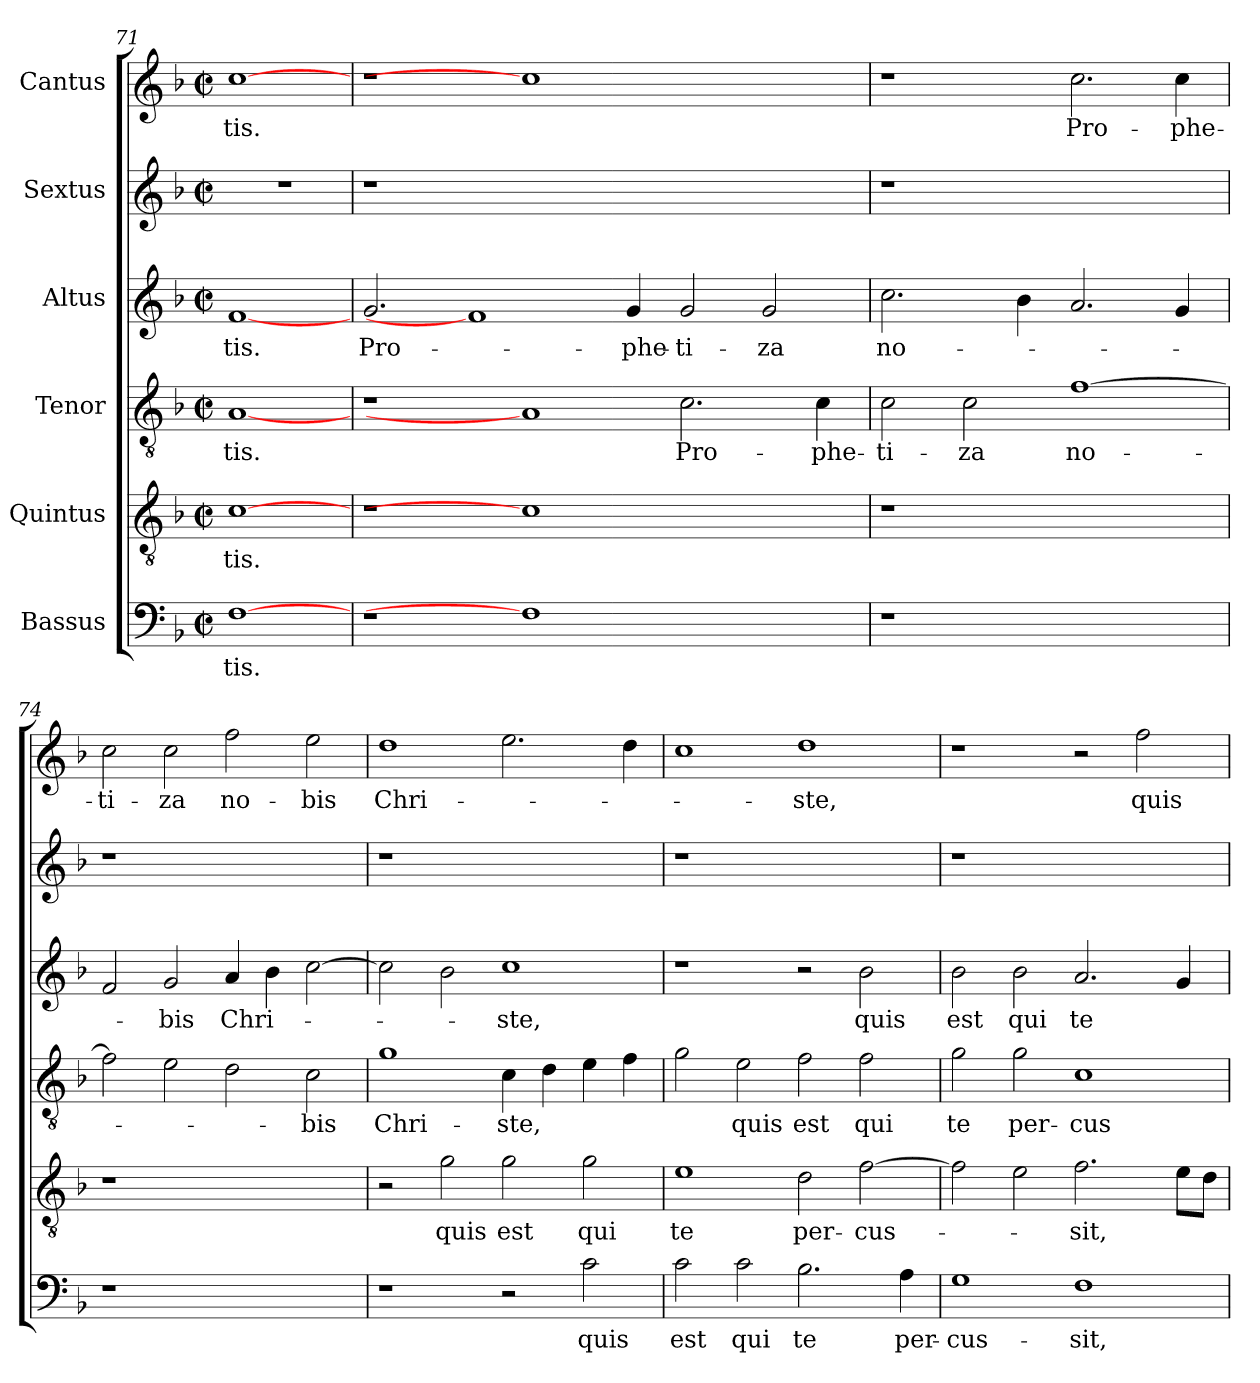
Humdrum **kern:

**kern	**text	**kern	**text	**kern	**text	**kern	**text	**kern	**kern	**text
*part6	*part6	*part5	*part5	*part4	*part4	*part3	*part3	*part2	*part1	*part1
*staff6	*staff6	*staff5	*staff5	*staff4	*staff4	*staff3	*staff3	*staff2	*staff1	*staff1
*I"Bassus	*	*I"Quintus	*	*I"Tenor	*	*I"Altus	*	*I"Sextus	*I"Cantus	*
*clefF4	*	*clefGv2	*	*clefGv2	*	*clefG2	*	*clefG2	*clefG2	*
*k[b-]	*	*k[b-]	*	*k[b-]	*	*k[b-]	*	*k[b-]	*k[b-]	*
*F:	*	*F:	*	*F:	*	*F:	*	*F:	*F:	*
*M2/2	*	*M2/2	*	*M2/2	*	*M2/2	*	*M2/2	*M2/2	*
*met(c|)	*	*met(c|)	*	*met(c|)	*	*met(c|)	*	*met(c|)	*met(c|)	*
=71	=71	=71	=71	=71	=71	=71	=71	=71	=71	=71
!	!LO:LY:b	!	!LO:LY:b	!	!LO:LY:b	!	!LO:LY:b	!	!	!LO:LY:b
[1F	-tis.	[1c	-tis.	[1A	-tis.	[1f	-tis.	1r	[1cc	-tis.
=72	=72	=72	=72	=72	=72	=72	=72	=72	=72	=72
!	!	!	!	!	!	!	!LO:LY:b	!	!	!
1r	.	1r	.	1r	.	2.g/	Pro-	1r	1r	.
.	.	.	.	.	.	1f]	.	.	.	.
1F]	.	1c]	.	1A]	.	.	.	0ryy	1cc]	.
!	!	!	!	!	!	!	!LO:LY:b	!	!	!
.	.	.	.	.	.	4g/	-phe-	.	.	.
!	!	!	!	!	!LO:LY:b	!	!LO:LY:b	!	!	!
1ryy	.	1ryy	.	2.c\	Pro-	2g/	-ti-	.	1ryy	.
!	!	!	!	!	!	!	!LO:LY:b	!	!	!
.	.	.	.	.	.	2g/	-za	.	.	.
!	!	!	!	!	!LO:LY:b	!	!	!	!	!
.	.	.	.	4c\	-phe-	.	.	.	.	.
=73	=73	=73	=73	=73	=73	=73	=73	=73	=73	=73
!	!	!	!	!	!LO:LY:b	!	!LO:LY:b	!	!	!
1r	.	1r	.	2c\	-ti-	2.cc\	no-	1r	1r	.
!	!	!	!	!	!LO:LY:b	!	!	!	!	!
.	.	.	.	2c\	-za	.	.	.	.	.
.	.	.	.	.	.	4b-\	.	.	.	.
!	!	!	!	!	!LO:LY:b	!	!	!	!	!LO:LY:b
1ryy	.	1ryy	.	[1f	no-	2.a/	.	1ryy	2.cc\	Pro-
!	!	!	!	!	!	!	!	!	!	!LO:LY:b
.	.	.	.	.	.	4g/	.	.	4cc\	-phe-
!!LO:LB:g=z
=74	=74	=74	=74	=74	=74	=74	=74	=74	=74	=74
!	!	!	!	!	!	!	!	!	!	!LO:LY:b
1r	.	1r	.	2f\]	.	2f/	.	1r	2cc\	-ti-
!	!	!	!	!	!	!	!LO:LY:b	!	!	!LO:LY:b
.	.	.	.	2e\	.	2g/	-bis	.	2cc\	-za
!	!	!	!	!	!	!	!LO:LY:b	!	!	!LO:LY:b
1ryy	.	1ryy	.	2d\	.	4a/	Chri-	1ryy	2ff\	no-
.	.	.	.	.	.	4b-\	.	.	.	.
!	!	!	!	!	!LO:LY:b	!	!	!	!	!LO:LY:b
.	.	.	.	2c\	-bis	[2cc\	.	.	2ee\	-bis
=75	=75	=75	=75	=75	=75	=75	=75	=75	=75	=75
!	!	!	!	!	!LO:LY:b	!	!	!	!	!LO:LY:b
1r	.	2r	.	1g	Chri-	2cc\]	.	1r	1dd	Chri-
!	!	!	!LO:LY:b	!	!	!	!	!	!	!
.	.	2g\	quis	.	.	2b-\	.	.	.	.
!	!	!	!LO:LY:b	!	!LO:LY:b	!	!LO:LY:b	!	!	!
2r	.	2g\	est	4c\	-ste,	1cc	-ste,	1ryy	2.ee\	.
.	.	.	.	4d\	.	.	.	.	.	.
!	!LO:LY:b	!	!LO:LY:b	!	!	!	!	!	!	!
2c\	quis	2g\	qui	4e\	.	.	.	.	.	.
.	.	.	.	4f\	.	.	.	.	4dd\	.
=76	=76	=76	=76	=76	=76	=76	=76	=76	=76	=76
!	!LO:LY:b	!	!LO:LY:b	!	!	!	!	!	!	!
2c\	est	1e	te	2g\	.	1r	.	1r	1cc	.
!	!LO:LY:b	!	!	!	!LO:LY:b	!	!	!	!	!
2c\	qui	.	.	2e\	quis	.	.	.	.	.
!	!LO:LY:b	!	!LO:LY:b	!	!LO:LY:b	!	!	!	!	!LO:LY:b
2.B-\	te	2d\	per-	2f\	est	2r	.	1ryy	1dd	-ste,
!	!	!	!LO:LY:b	!	!LO:LY:b	!	!LO:LY:b	!	!	!
.	.	[2f\	-cus-	2f\	qui	2b-\	quis	.	.	.
!	!LO:LY:b	!	!	!	!	!	!	!	!	!
4A\	per-	.	.	.	.	.	.	.	.	.
=77	=77	=77	=77	=77	=77	=77	=77	=77	=77	=77
!	!LO:LY:b	!	!	!	!LO:LY:b	!	!LO:LY:b	!	!	!
1G	-cus-	2f\]	.	2g\	te	2b-\	est	1r	1r	.
!	!	!	!	!	!LO:LY:b	!	!LO:LY:b	!	!	!
.	.	2e\	.	2g\	per-	2b-\	qui	.	.	.
!	!LO:LY:b	!	!LO:LY:b	!	!LO:LY:b	!	!LO:LY:b	!	!	!
1F	-sit,	2.f\	-sit,	1c	-cus-	2.a/	te	1ryy	2r	.
!	!	!	!	!	!	!	!	!	!	!LO:LY:b
.	.	.	.	.	.	.	.	.	2ff\	quis
.	.	8e\L	.	.	.	4g/	.	.	.	.
.	.	8d\J	.	.	.	.	.	.	.	.
=	=	=	=	=	=	=	=	=	=	=
*-	*-	*-	*-	*-	*-	*-	*-	*-	*-	*-
